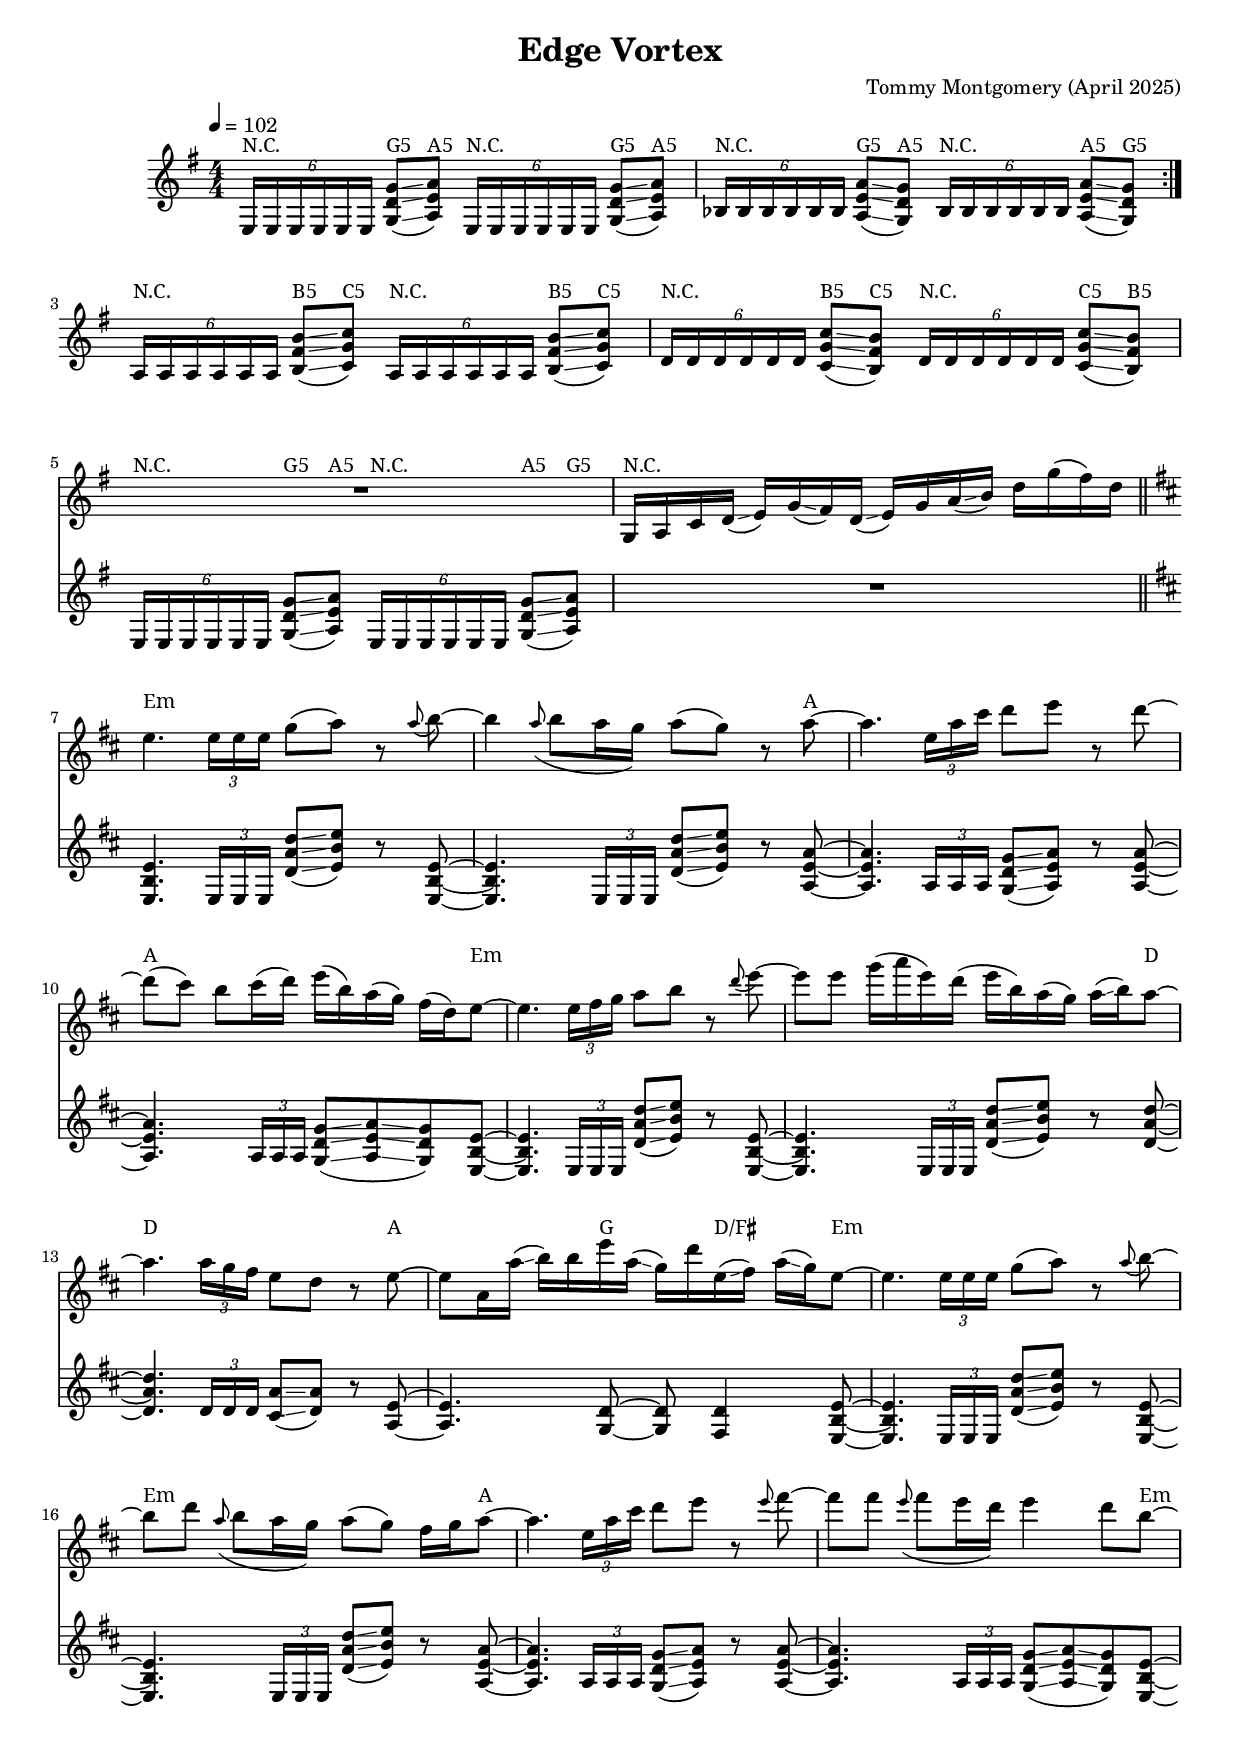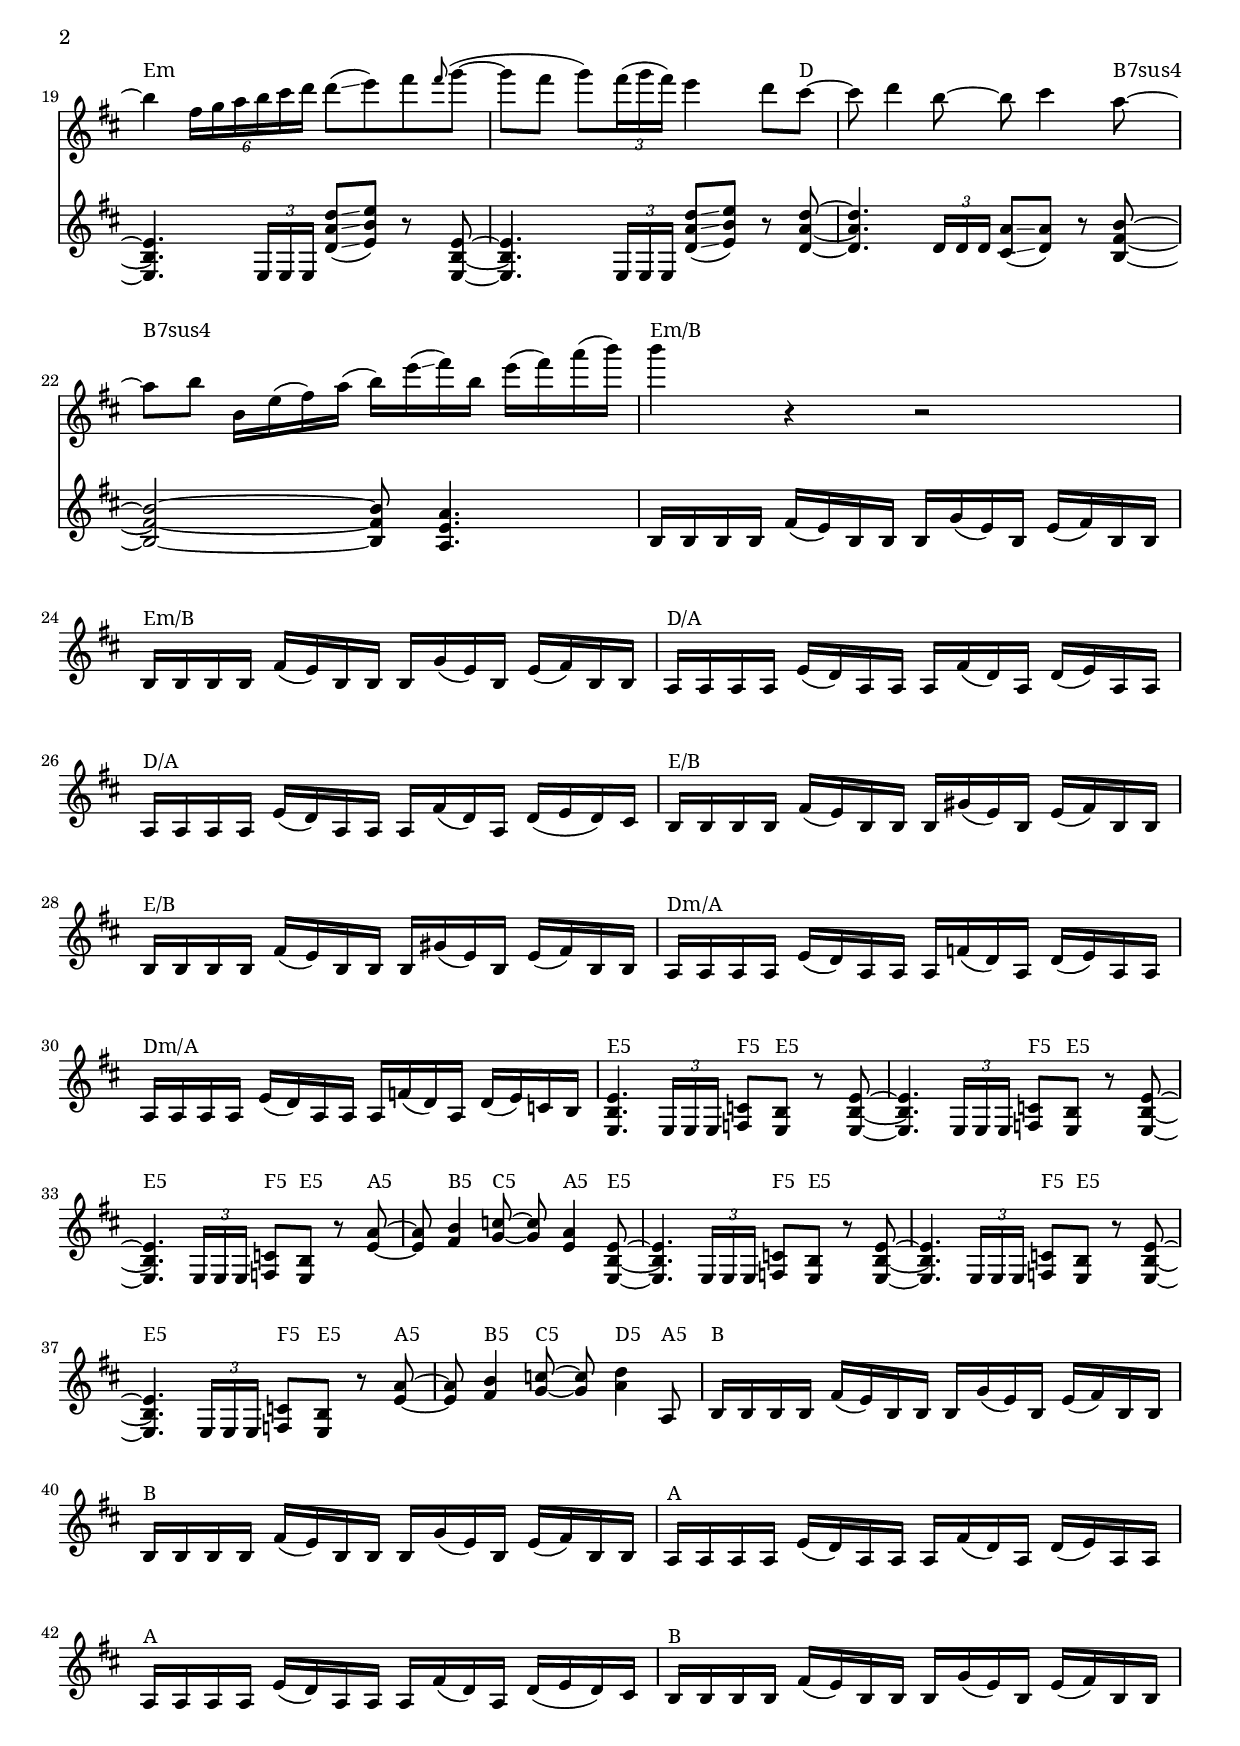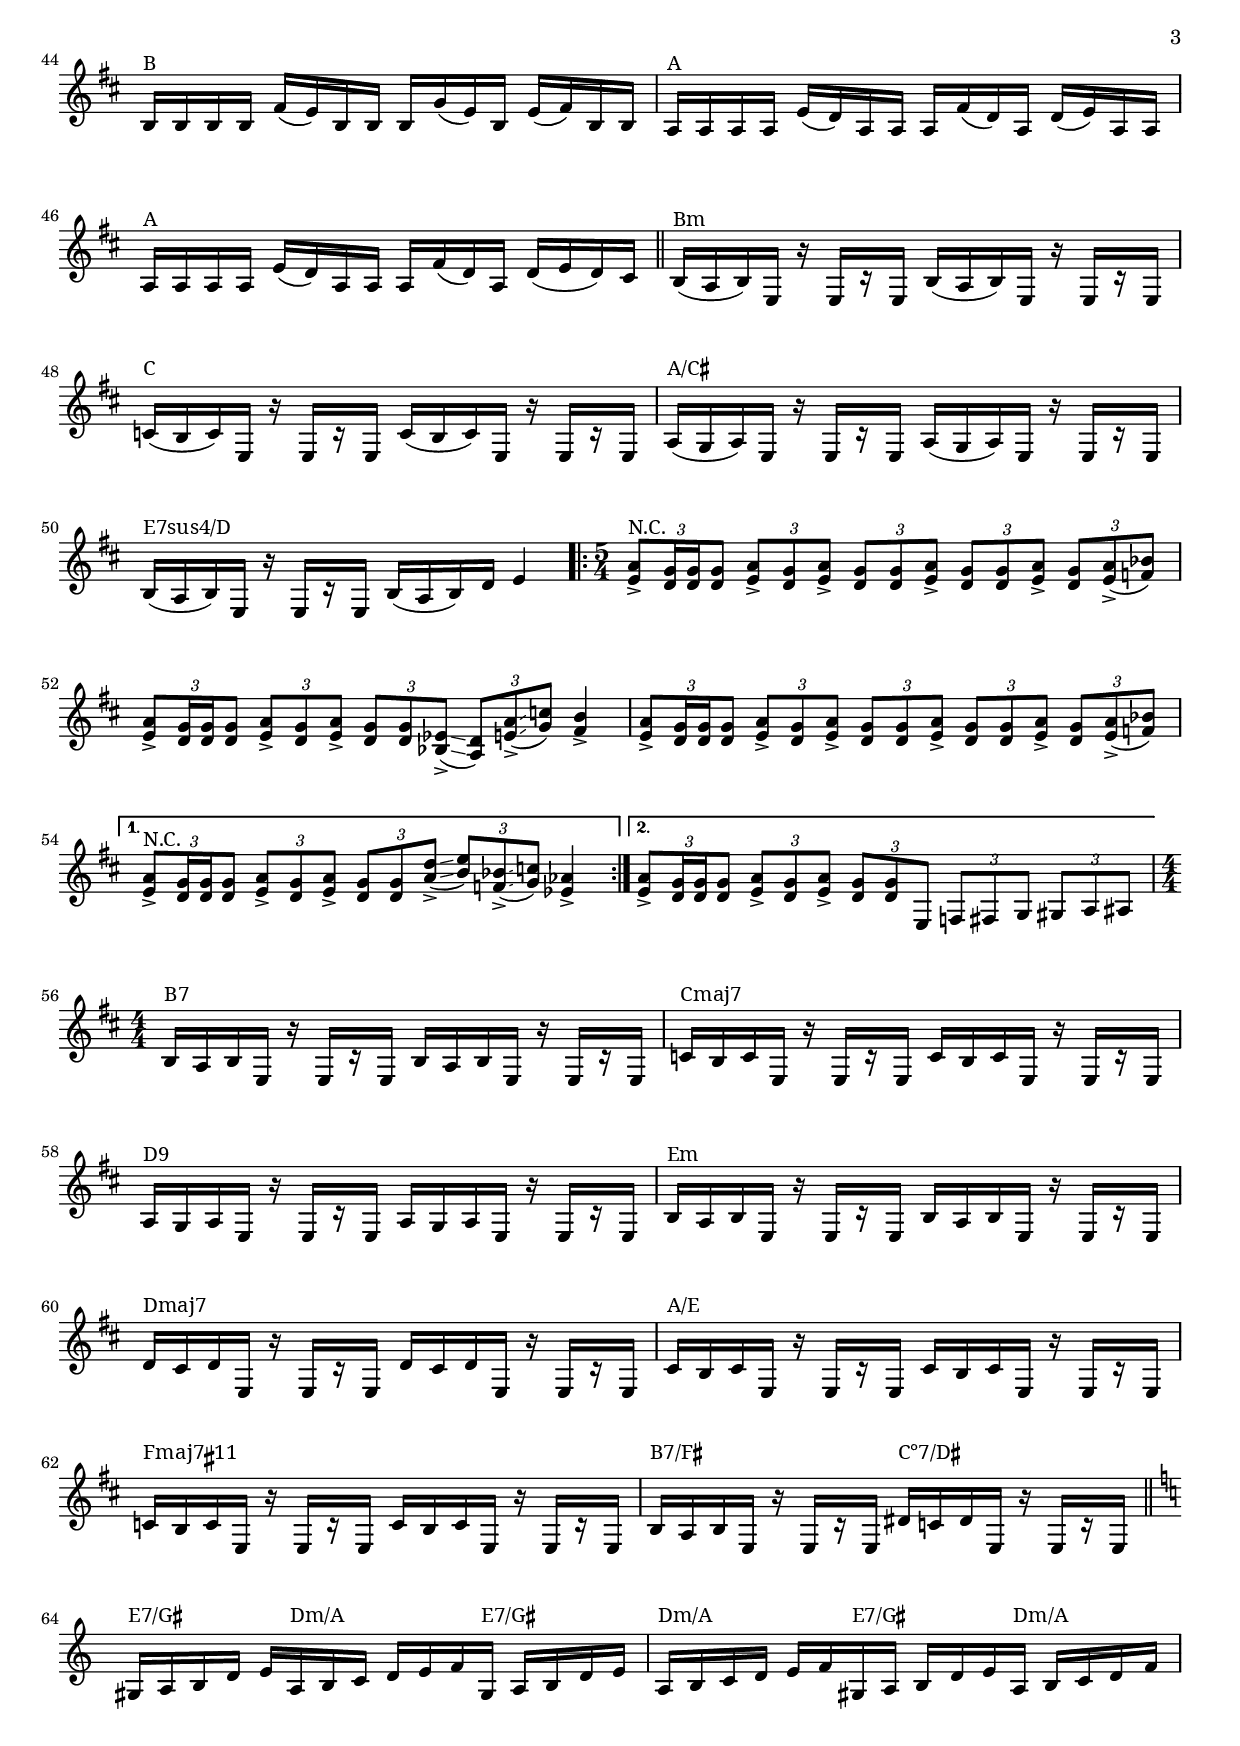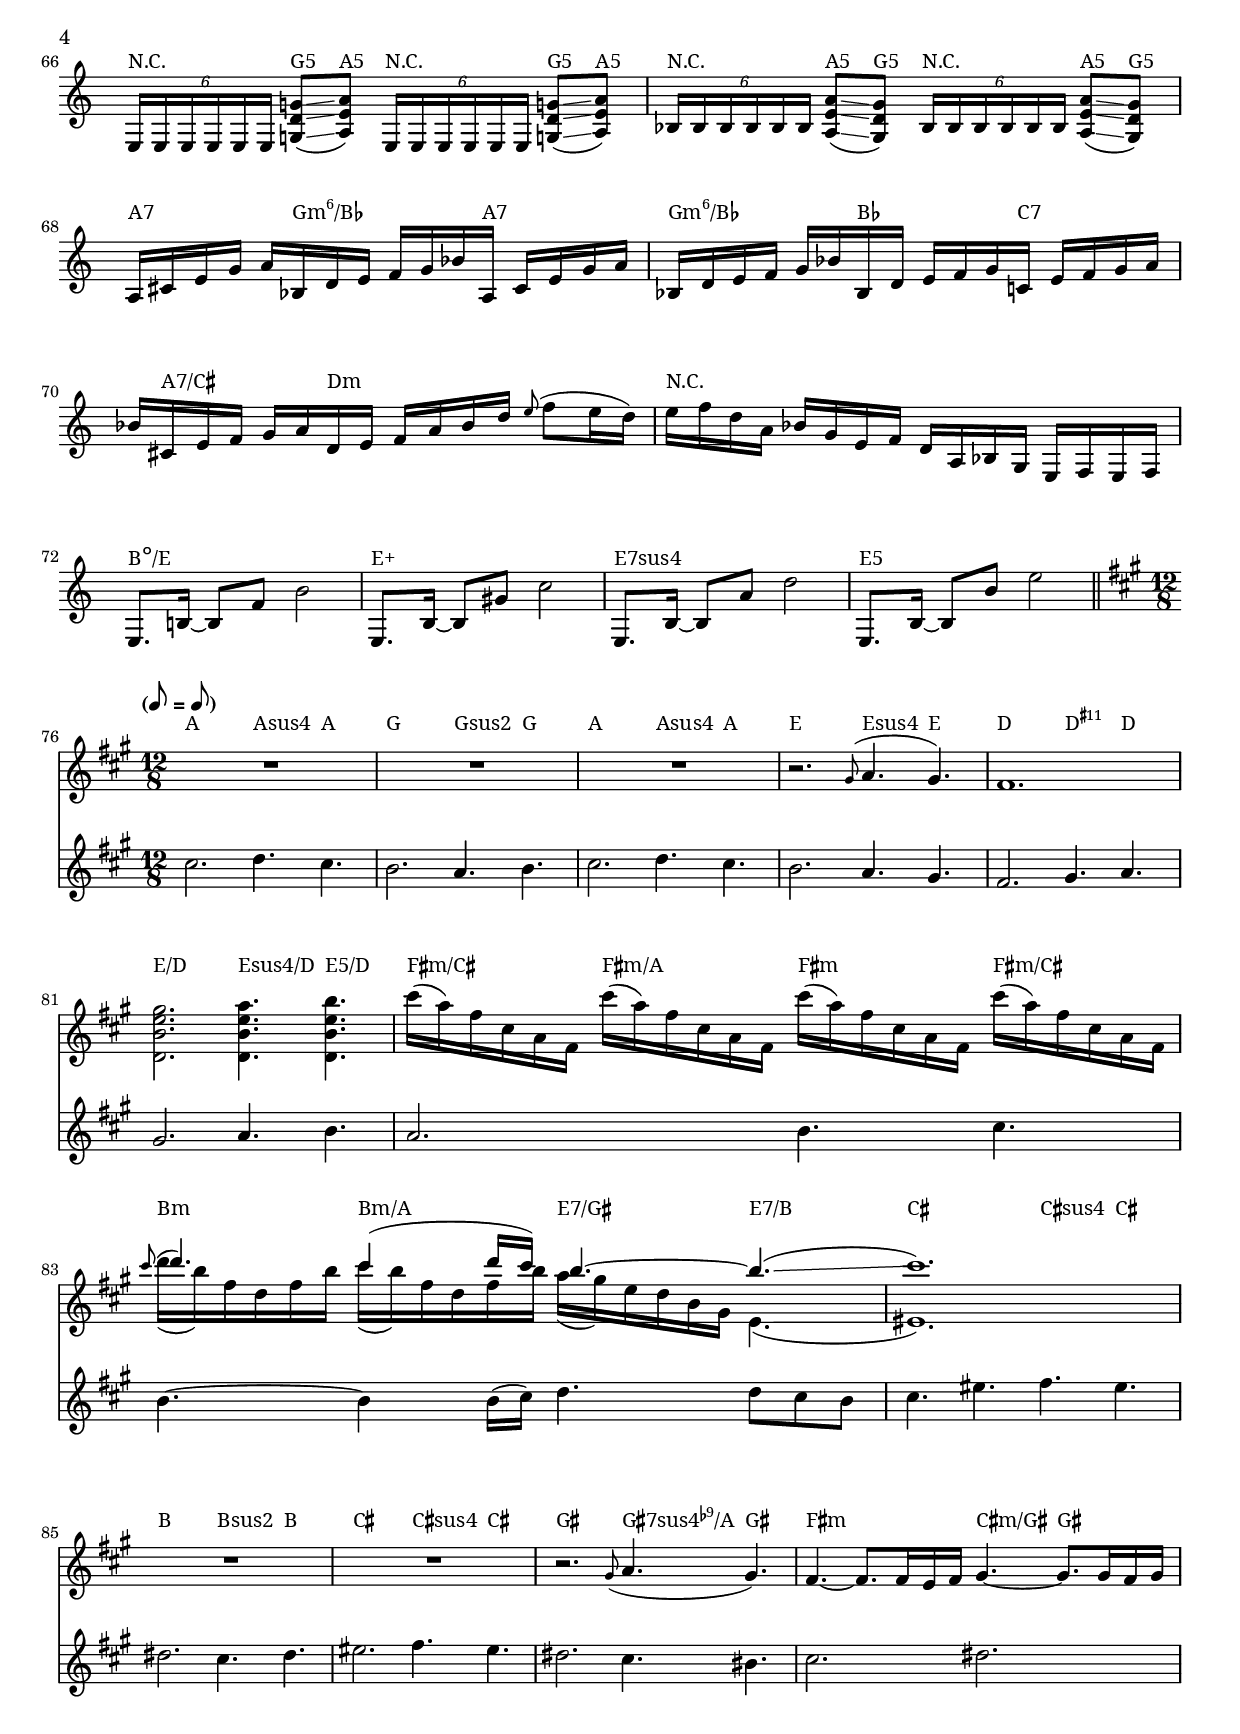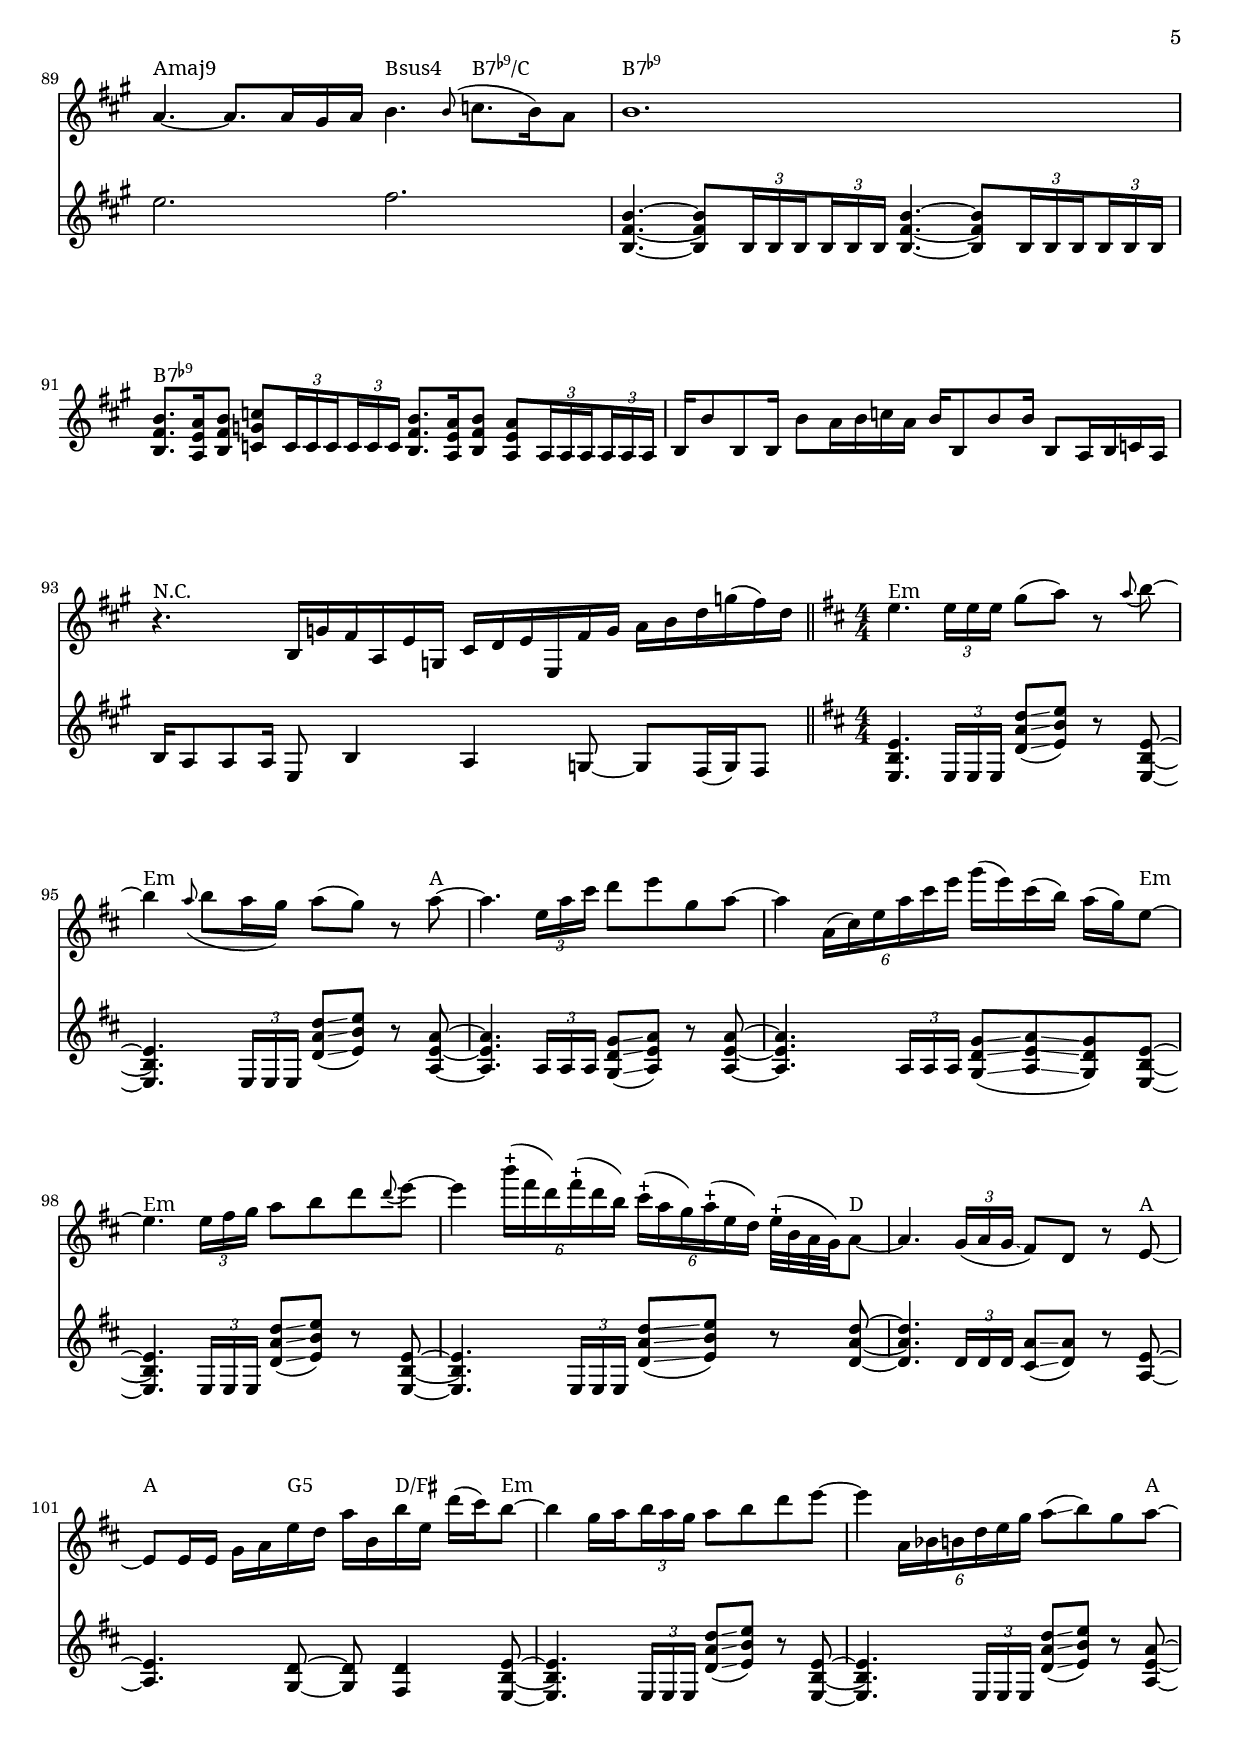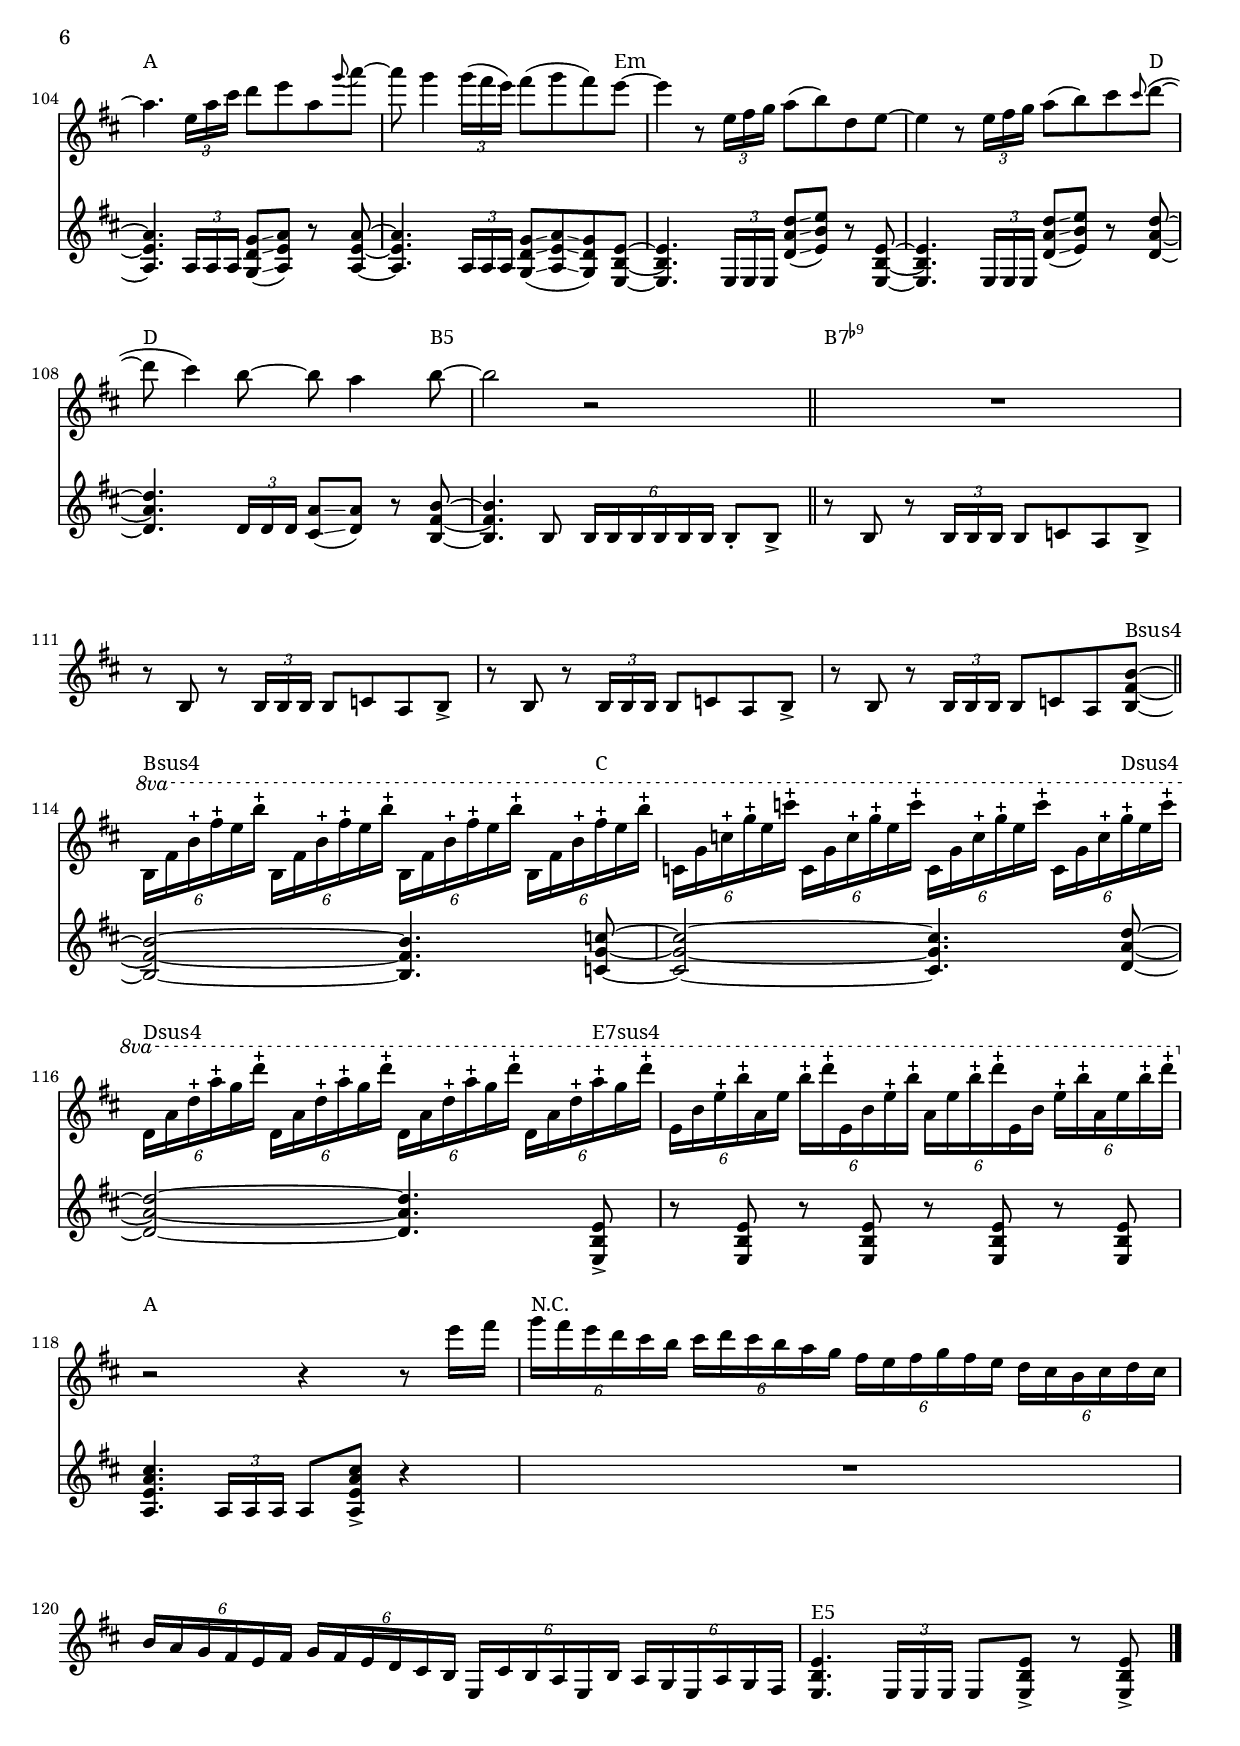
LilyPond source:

\version "2.24.0"
\language "english"

\header {
  title = "Edge Vortex"
  composer = "Tommy Montgomery (April 2025)"
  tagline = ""
}

global = {
  \set Staff.printKeyCancellation = ##f
  \numericTimeSignature
  \compressEmptyMeasures
  \override TupletBracket.bracket-visibility = #'if-no-beam
  \override MultiMeasureRest.expand-limit = #3
  \override Score.ChordName.font-name = #"Noto Serif"
  \override Score.ChordName.font-size = #0
  \override Score.LyricText.font-name = #"Noto Serif"
  \override Score.LyricText.font-size = #0
  \override Staff.OttavaBracket.font-series = #'normal
  \set Staff.ottavationMarkups = #ottavation-simple-ordinals
  \tempo 4 = 102
  \key e \minor
}

guitarOne = \relative c' {
  \time 4/4
  \global


  \repeat volta 2 R1*2 |
  R1*3 |
  g16 a c d\glissando( e) g\glissando( fs) d\glissando( e) g a\glissando( b) d g( fs) d |

  \key e \dorian
  \bar "||"

  e4. \tuplet 3/2 { e16 e e } g8( a) r \grace a( b) ~ |
  b4 \grace a8( b a16 g) a8( g) r a ~ |
  a4. \tuplet 3/2 { e16 a cs } d8 e r d ~ |
  d( cs8) b8 cs16( d) e( b) a( g) fs( d) e8 ~ |

  e4. \tuplet 3/2 { e16 fs g } a8 b r \grace d( e) ~ |
  e8 e g16( a e) d( e b) a( g) a\glissando( b) a8 ~ |
  a4. \tuplet 3/2 { a16 g fs } e8 d r e8 ~ |
  e8 a,16 a'\glissando( b) b e a,\glissando( g) d' e,\glissando( fs) a\glissando( g) e8 ~ |

  e4. \tuplet 3/2 { e16 e e } g8( a) r \grace a( b) ~ |
  b8 d \grace a8( b a16 g) a8( g) fs16 g a8 ~ |
  a4. \tuplet 3/2 { e16 a cs } d8 e r \grace e( fs) ~ |
  fs fs \grace e( fs e16 d) e4 d8 b ~ |

  b4 \tuplet 6/4 { fs16 g a b cs d } d8\glissando( e) fs \grace fs^( g ~ |
  g fs g) \tuplet 3/2 { fs16( g fs) } e4 d8 cs ~ |
  cs d4 b8 ~ b cs4 a8 ~ | a8 b b,16 e( fs) a( b) e\glissando( fs) b, e( fs) a( b) |
  b4 r4 r2 |
  R1*7 |

  R1*8 |
  R1*8 |
  R1*4 |

  % 5/4
  \repeat volta 2 { R1*5/4*3 }
  \alternative {
    { R1*5/4 }
    { R1*5/4 }
  }

  R1*8 |
  R1*8 |
  R1*4 |

  % A section
  \key a \major
  R1.*3 |
  r2. \grace gs,,8^( a4. gs) |
  fs1. |
  <d b' e gs>2. <d b' e a>4. <d b' e b'> |
  \repeat unfold 4 { cs''16( a) fs cs a fs } |

  <<
    { \grace cs''8^( d4.) cs4( d16 cs) b4. ~ b4.\glissando( | cs1.) | }
    \\
    {
      d16( b) fs d fs b
      cs16( b) fs d fs b
      a( gs) e d b gs
      e4.\glissando( |
      es1.) |
    }
  >>


  R1.*2 |
  r2. \grace gs8( a4. gs) |
  fs4. ~ fs8. fs16 e fs gs4. ~ gs8. gs16 fs gs |
  a4. ~ a8. a16 gs a b4. \grace b8^( c8. b16) a8 |

  b1. | R1. | R1. |
  r4. b,16 g' fs a, e' g, cs d e e, fs' g a b d g( fs) d |

  \key e \dorian
  \time 4/4
  \bar "||"
  e4. \tuplet 3/2 { e16 e e } g8( a) r \grace a( b) ~ |
  b4 \grace a8( b a16 g) a8( g) r a ~ |
  a4. \tuplet 3/2 { e16 a cs } d8 e g, a ~ |
  a4 \tuplet 6/4 { a,16( cs) e a cs e } g( e) cs( b) a( g) e8 ~ |

  e4. \tuplet 3/2 { e16 fs g } a8 b d \grace d( e) ~ |
  e4 \tuplet 6/4 4 { b'16-+( fs d) fs-+( d b) cs-+( a g) a-+( e d) } e32-+( b a\glissando g) a8 ~ |
  a4. \tuplet 3/2 { g16( a g\glissando } fs8) d r e8 ~ |
  e8 e16 e g a e' d a' b, b' e, d'( cs) b8 ~ |

  b4 g16 \set stemRightBeamCount = 1 a \tuplet 3/2 { \set stemLeftBeamCount = 1 b a g } a8 b d e ~ |
  e4 \tuplet 6/4 { a,,16 bf b d e g } a8\glissando( b) g a ~ |
  a4. \tuplet 3/2 { e16 a cs } d8 e a, \grace g'( a) ~ |
  a g4 \tuplet 3/2 { g16( fs e) } fs8( g fs) e ~ |

  e4 r8 \tuplet 3/2 { e,16 fs g } a8( b) d, e ~ |
  e4 r8 \tuplet 3/2 { e16 fs g } a8( b) cs \grace cs^( d ~ |
  d cs4) b8 ~ b a4 b8 ~ |
  b2 r2 |

  R1*4 |

  \ottava 1
  \repeat unfold 4 { \tuplet 6/4 { b,16 fs' b-+ fs'-+ e b'-+ } } |
  \repeat unfold 4 { \tuplet 6/4 { c,,16 g' c-+ g'-+ e c'-+ } } |
  \repeat unfold 4 { \tuplet 6/4 { d,,16 a' d-+ a'-+ g d'-+ } } |
  \tuplet 6/4 4 { \repeat unfold 3 { e,,16 b' e-+ b'-+ a, e' b'-+ d-+ } } |
  \ottava 0




  r2 r4 r8 e,16 fs |

  \tuplet 6/4 4 {
    g16 fs e d cs b
    cs d cs b a g
    fs e fs g fs e
    d cs b cs d cs
    b a g fs e fs
    g fs e d cs b
    e, cs' b a e b'
    a g e a g fs
  } |

  <e b' e>4. \tuplet 3/2 { e16 e e } e8 <e b' e>-> r q-> |

  \bar "|."
}


guitarTwo = \relative c {
  \global

  \repeat volta 2 {
    \repeat unfold 2 { \tuplet 6/4 { e16 e e e e e } <g d' g>8\glissando( <a e' a>) } |
    \repeat unfold 2 { \tuplet 6/4 { bf16 bf bf bf bf bf } <a e' a>8\glissando( <g d' g>) } |
  }

  \repeat unfold 2 { \tuplet 6/4 { a16 a a a a a } <b fs' b>8\glissando( <c g' c>) } |
  \repeat unfold 2 { \tuplet 6/4 { d16 d d d d d } <c g' c>8\glissando( <b fs' b>) } |

  \repeat unfold 2 { \tuplet 6/4 { e,16 e e e e e } <g d' g>8\glissando( <a e' a>) } |
  R1 |

  \key e \dorian


  \repeat unfold 2 {
    <e b' e>4. \tuplet 3/2 { e16 e e } <d' a' d>8\glissando( <e b' e>) r8 <e, b' e> ~ |
    q4. \tuplet 3/2 { e16 e e } <d' a' d>8\glissando( <e b' e>) r8 <a, e' a> ~ |
    q4. \tuplet 3/2 { a16 a a } <g d' g>8\glissando( <a e' a>) r8 q ~ |
    q4. \tuplet 3/2 { a16 a a } <g d' g>8\glissando( <a e' a>\glissando <g d' g>) <e b' e> ~ |

    q4. \tuplet 3/2 { e16 e e } <d' a' d>8\glissando( <e b' e>) r8 <e, b' e> ~ |
    q4. \tuplet 3/2 { e16 e e } <d' a' d>8\glissando( <e b' e>) r8 <d a' d> ~ |
    q4. \tuplet 3/2 { d16 d d } <cs a'>8\glissando( <d a'>) r8
  }
  \alternative {
    {
      <a e'> ~ | q4. <g d'>8 ~ q <fs d'>4 <e b' e>8 ~ |
    }
    {
      <b' fs' b> ~ | q2 ~ q8 <a e' a>4. |
    }
  }

  \repeat unfold 2 { b16 b b b fs'( e) b b b g'( e) b e( fs) b, b | }
  a16 a a a e'( d) a a a fs'( d) a d( e) a, a |
  a16 a a a e'( d) a a a fs'( d) a d( e d) cs |

  \repeat unfold 2 { b16 b b b fs'( e) b b b gs'( e) b e( fs) b, b | }
  a16 a a a e'( d) a a a f'( d) a d( e) a, a |
  a16 a a a e'( d) a a a f'( d) a d( e) c b |

  <e, b' e>4. \tuplet 3/2 { e16 e e } <f c'>8 <e b'> r <e b' e> ~ |
  q4. \tuplet 3/2 { e16 e e } <f c'>8 <e b'> r <e b' e> ~ |
  q4. \tuplet 3/2 { e16 e e } <f c'>8 <e b'> r <e' a> ~ |
  q <fs b>4 <g c>8 ~ q <e a>4 <e, b' e>8 ~ |

  q4. \tuplet 3/2 { e16 e e } <f c'>8 <e b'> r <e b' e> ~ |
  q4. \tuplet 3/2 { e16 e e } <f c'>8 <e b'> r <e b' e> ~ |
  q4. \tuplet 3/2 { e16 e e } <f c'>8 <e b'> r <e' a> ~ |
  q <fs b>4 <g c>8 ~ q <a d>4 a,8 |

  \repeat unfold 2 {
    \repeat unfold 2 { b16 b b b fs'( e) b b b g'( e) b e( fs) b, b | }
    a16 a a a e'( d) a a a fs'( d) a d( e) a, a |
    a16 a a a e'( d) a a a fs'( d) a d( e d) cs |
  }

  \bar "||"

  \repeat unfold 2 { b16( a b) e, r e[ r e] } |
  \repeat unfold 2 { c'16( b c) e, r e[ r e] } |
  \repeat unfold 2 { a16( g a) e r e[ r e] } |
  b'( a b) e, r e[ r e] b'( a b) d e4 |

  \time 5/4


  \repeat volta 2 {
    \tuplet 3/2 4 { <e a>8-> <d g>16 q q8 <e a>-> <d g> <e a>-> <d g> q <e a>-> <d g> q <e a>-> <d g> <e a>->\glissando( <f bf>) | }
    \tuplet 3/2 4 { <e a>8-> <d g>16 q q8 <e a>-> <d g> <e a>-> <d g> q <bf ef>->\glissando( <a d>) <e' a>->\glissando( <g c>) } <fs b>4-> |
    \tuplet 3/2 4 { <e a>8-> <d g>16 q q8 <e a>-> <d g> <e a>-> <d g> q <e a>-> <d g> q <e a>-> <d g> <e a>->\glissando( <f bf>) | }
  }
  \alternative {
    {
      \tuplet 3/2 4 { <e a>8-> <d g>16 q q8 <e a>-> <d g> <e a>-> <d g> q <a' d>->\glissando( <b e>) <f bf>->\glissando( <g c>) } <ef af>4-> |
    }
    {
      \tuplet 3/2 4 { <e a>8-> <d g>16 q q8 <e a>-> <d g> <e a>-> <d g> q e, f fs g gs a as } |
    }
  }

  \time 4/4

  \repeat unfold 2 { b16 a b e, r e[ r e] } |
  \repeat unfold 2 { c'16 b c e, r e[ r e] } |
  \repeat unfold 2 { a16 g a e r e[ r e] } |
  \repeat unfold 2 { b'16 a b e, r e[ r e] } |

  \repeat unfold 2 { d' cs d e, r e[ r e] } |
  \repeat unfold 2 { cs' b cs e, r e[ r e] } |
  \repeat unfold 2 { c' b c e, r e[ r e] } |
  b' a b e, r e[ r e] ds' c ds e, r e[ r e] |

  \bar "||"
  \key a \minor

  \repeat unfold 2 { gs a b d e a, b c d e f } gs, a b d e a, b c d f |

  \repeat unfold 2 { \tuplet 6/4 { e,16 e e e e e } <g! d' g!>8\glissando( <a e' a>) } |
  \repeat unfold 2 { \tuplet 6/4 { bf16 bf bf bf bf bf } <a e' a>8\glissando( <g d' g>) } |

  \repeat unfold 2 { a16 cs e g a bf, d e f g bf }
  bf, d e f g c,! e f g a bf
  cs,! e f g a d, e f a bf d \grace e8^( f e16 d) |

  e16 f d a bf g e f d a bf g e f e f


  e8. b'!16 ~ b8 f' b2 |
  e,,8. b'16 ~ b8 gs' c2 |
  e,,8. b'16 ~ b8 a' d2 |
  e,,8. b'16 ~ b8 b' e2 |

  \key a \major
  \bar "||"

  \time 12/8
  \tempo \markup {
    \concat {
      (
      \smaller \general-align #Y #DOWN \note {8} #1
      " = "
      \smaller \general-align #Y #DOWN \note {8} #1
      )
    }
  }
  cs2. d4. cs | b2. a4. b |
  cs2. d4. cs | b2. a4. gs |
  fs2. gs4. a | gs2. a4. b |
  a2. b4. cs | b4. ~ b4 b16( cs) d4. d8 cs b |

  cs4. es fs4. es | ds2. cs4. ds | es2. fs4. es | ds2. cs4. bs |
  cs2. ds | e fs |

  \repeat unfold 2 { <b,, fs' b>4. ~ q8 \tuplet 3/2 8 { b16 b \set stemRightBeamCount = #1 b \set stemLeftBeamCount = #1 b b b } } |
  <b fs' b>8. <a e' a>16 <b fs' b>8 <c g' c> \tuplet 3/2 8 { c16 c \set stemRightBeamCount = #1 c \set stemLeftBeamCount = #1 c c c }
    <b fs' b>8. <a e' a>16 <b fs' b>8 <a e' a> \tuplet 3/2 8 { a16 a \set stemRightBeamCount = #1 a \set stemLeftBeamCount = #1 a a a } |

  b16 b'8 b, b16 b'8 a16 b c a b b,8 b' b16 b,8 a16 b c a |
  b a8 a a16 e8 b'4 a g8 ~ g fs16( g) fs8 |

  \key e \dorian

   \repeat unfold 2 {
    <e b' e>4. \tuplet 3/2 { e16 e e } <d' a' d>8\glissando( <e b' e>) r8 <e, b' e> ~ |
    q4. \tuplet 3/2 { e16 e e } <d' a' d>8\glissando( <e b' e>) r8 <a, e' a> ~ |
    q4. \tuplet 3/2 { a16 a a } <g d' g>8\glissando( <a e' a>) r8 q ~ |
    q4. \tuplet 3/2 { a16 a a } <g d' g>8\glissando( <a e' a>\glissando <g d' g>) <e b' e> ~ |

    q4. \tuplet 3/2 { e16 e e } <d' a' d>8\glissando( <e b' e>) r8 <e, b' e> ~ |
    q4. \tuplet 3/2 { e16 e e } <d' a' d>8\glissando( <e b' e>) r8 <d a' d> ~ |
    q4. \tuplet 3/2 { d16 d d } <cs a'>8\glissando( <d a'>) r8
  }
  \alternative {
    {
      <a e'> ~ | q4. <g d'>8 ~ q <fs d'>4 <e b' e>8 ~ |
    }
    {
      <b' fs' b> ~ | q4. b8 \tuplet 6/4 { b16 b b b b b } b8-. b-> |
    }
  }

  \bar "||"

  \repeat unfold 3 { r b r \tuplet 3/2 { b16 b b } b8 c a b-> | }
  r b r \tuplet 3/2 { b16 b b } b8 c a <b fs' b> ~ |

  \bar "||"
  q2 ~ q4. <c g' c>8 ~ |
  q2 ~ q4. <d a' d>8 ~ |
  q2 ~ q4. <e, b' e>8-> |
  r q r q r q r q |

  <a e' a cs>4. \tuplet 3/2 { a16 a a } a8 <a e' a cs>-> r4 |
  R1*3 |








}


guitarOneStaff = \new Staff \with { midiInstrument = "distorted guitar" } \guitarOne
guitarTwoStaff = \new Staff \with { midiInstrument = "distorted guitar" } \guitarTwo


chordExceptionMusic = {
  <c e g bf>1-\markup { "7" }
  <c e g b d'>1-\markup { "maj9" }
  <c e g bf d'>1-\markup { "9" }
  <c e g b fs'>1-\markup { "maj7" \sharp "11" }
  <c ef f g bf>1-\markup { "m7sus4" }
  <c ef gf bff>1-\markup { "°7" }
  <c e g d'>1-\markup { "add9" }
  <c ef g d'>1-\markup { "m(add9)" }
  <c e fs as>1-\markup { \super { \sharp "11" \sharp "13" } }
  <c g>1-\markup { "5" }
  <c e g b>1-\markup { "maj7" }
  <c f g>1-\markup { "sus4" }
  <c d g>1-\markup { "sus2" }
  <c f g bf>1-\markup { "7sus4" }
  <c f g bf df'>1-\markup { "7sus4" \super { \flat "9" } }
  <c e g bf df'>1-\markup { "7" \super { \flat "9" } }
}

chordExceptions = #(append
  (sequential-music-to-chord-exceptions chordExceptionMusic #t)
  ignatzekExceptions
)

chordValues = \chordmode {
  \global
  \set chordNameExceptions = #chordExceptions
  \set majorSevenSymbol = \markup "maj7"

  \repeat volta 2 {
    \repeat unfold 3 { r4 g8:5 a:5 } r4 a8:5 g:5 |
  }

  \repeat unfold 3 { r4 b8:5 c:5 } r4 c8:5 b:5 |

  r4 g8:5 a:5 r4 a8:5 g:5 | R1 |

  e1:m | q2.. a8 | q1 | q2.. e8:m |
  q1 | q2.. d8 | q2.. a8 | q4. g4 d:/fs e8:m |

  e1:m | q2.. a8 | q1 | q2.. e8:m |
  q1 | q2.. d8 | q2.. b8:1.4.5.7 | q1 |

  e1:m/b | q | d:/a | q |
  e1:/b | q | d:m/a | q |

  e2:5 f8:5 e4.:5 |
  e2:5 f8:5 e4.:5 |
  e2:5 f8:5 e4:5 a8:5 |
  q b4:5 c:5 a:5 e8:5 |

  e2:5 f8:5 e4.:5 |
  e2:5 f8:5 e4.:5 |
  e2:5 f8:5 e4:5 a8:5 |
  q b4:5 c:5 d4:5 a8:5 |

  b1 | q | a | q |
  b1 | q | a | q |

  b1:m | c | a:/cs | e:1.4.5.7/d |

  \repeat volta 2 { R1*5/4*3 }
  \alternative {
    { R1*5/4 }
    { R1*5/4 }
  }

  b1:7 | c:maj7 | d:9 | e:m |
  d:maj7 | a:/e | f:1.3.5.7+.11+ | b2:7/fs c:dim7/ds |

  \repeat unfold 2 { e16*5:7/gs d16*6:m/a } e16*5:7/gs d16*5:m/a |
  r4 g8:5 a:5 r4 g8:5 a:5 |
  r4 a8:5 g:5 r4 a8:5 g:5 |

  \repeat unfold 2 { a16*5:7 g16*6:m6/bf }
  bf16*5 c16*6:7
  a16*5:7/cs d16*6:m q4 |
  R1 |


  b1:dim/e | e:aug | e:1.4.5.7 | e:5 |

  % 12/8 part
  a2. a4.:sus4 a | g2. g4.:sus2 g |
  a2. a4.:sus4 a | e2. e4.:sus4 e |
  d2. d4.:1.3.5.11+ d | e2.:/d e4.:sus4/d e:5/d |
  fs4.:m/cs fs:m/a fs:m fs:m/cs | b4.:m b:m/a e4.:7/gs e:7/b |

  cs2. cs4.:sus4 cs |
  b2. b4.:sus2 b |
  cs2. cs4.:sus4 cs |
  gs2. gs4.:1.4.5.7.9-/a gs |

  fs2.:m cs4.:m/gs gs | a2.:maj9 b4.:sus4 b:1.3.5.7.9-/c |

  b1.:1.3.5.7.9- | q | q | R1. |

  e1:m | q2.. a8 | q1 | q2.. e8:m |
  q1 | q2.. d8 | d2.. a8 | q4. g4:5 d:/fs e8:m |
  e1:m | q2.. a8 | q1 | q2.. e8:m |
  q1 | q2.. d8 | d2.. b8:5 | q1 |

  b1*3:1.3.5.7.9- | q2.. b8:sus4 |
  q2.. c8 | q2.. d8:sus4 | q2.. e8:1.4.5.7 | q1 |

  a1 | R1*2 | e1:5 |
}

chordNames = \new ChordNames {
  \set chordChanges = ##t
  \set chordNameExceptions = #chordExceptions
  \chordValues
}

#(set-global-staff-size 18)
\book {
  \paper {
    system-system-spacing =
      #'((basic-distance . 8)
         (minimum-distance . 4)
         (padding . 4)
         (stretchability . 60)
         )
  }

  \score {
    <<
      \chordNames
      \guitarOneStaff
      \guitarTwoStaff
    >>
    \layout {
      % indent = #0
      \context {
        \Staff \RemoveEmptyStaves
        % \override Glissando.springs-and-rods = #ly:spanner::set-spacing-rods
        \override VerticalAxisGroup.remove-first = ##t
      }
    }
  }
}

\score {
  \unfoldRepeats {
      <<
        \transpose c c, {
          \guitarOneStaff
        }
        \transpose c c, {
          \guitarTwoStaff
        }
      >>
  }
  \midi {}
}
